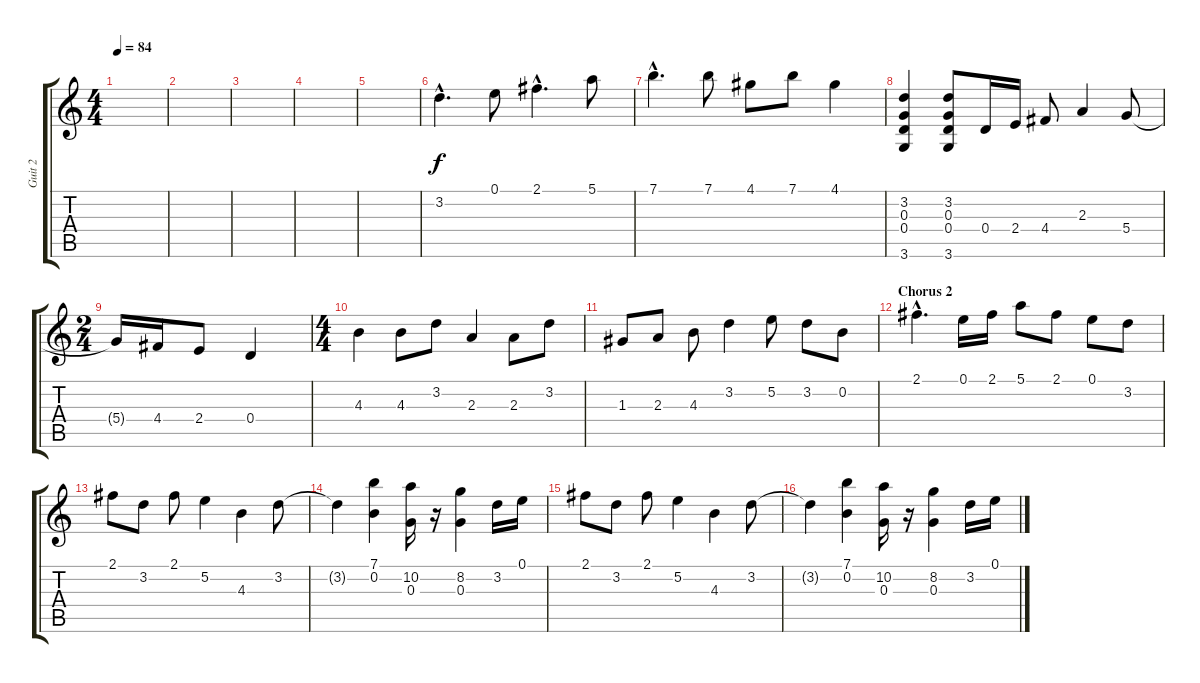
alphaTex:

\track ("Guit 2" "Guit 2") {instrument electricguitarjazz}
\staff {score tabs}
\tuning (E4 B3 G3 D3 A2 E2) {hide}
\ts (4 4)
\tempo 84
\clef g2
\ks c
|
|
|
|
|
\section ("" "")
3.2{hac}.4{d} 0.1.8 2.1{hac}.4{d} 5.1.8 |
7.1{hac}.4{d} 7.1.8 4.1.8 7.1.8 4.1.4 |
(3.2 0.3 0.4 3.6).4 (3.2 0.3 0.4 3.6).8 0.4.16 2.4.16 4.4.8 2.3.4 5.4.8 |
\ts (2 4)
5.4{t}.16 4.4.16 2.4.8 0.4.4 |
\ts (4 4)
4.3.4 4.3.8 3.2.8 2.3.4 2.3.8 3.2.8 |
1.3.8 2.3.8 4.3.8 3.2.4 5.2.8 3.2.8 0.2.8 |
\section ("" "Chorus 2")
2.1{hac}.4{d} 0.1.16 2.1.16 5.1.8 2.1.8 0.1.8 3.2.8 |
2.1.8 3.2.8 2.1.8 5.2.4 4.3.4 3.2.8 |
3.2{t}.4 (7.1 0.2).4 (10.2 0.3).16 r.16 (8.2 0.3).4 3.2.16 0.1.16 |
2.1.8 3.2.8 2.1.8 5.2.4 4.3.4 3.2.8 |
3.2{t}.4 (7.1 0.2).4 (10.2 0.3).16 r.16 (8.2 0.3).4 3.2.16 0.1.16
